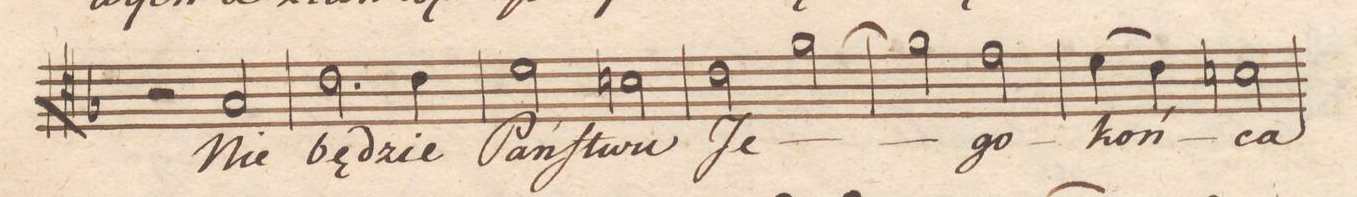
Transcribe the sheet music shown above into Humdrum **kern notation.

**kern	**text	**dynam
*I"Tenore	*	*
*clefC4	*	*
*k[b-]	*	*
*met(c|)	*	*
*M2/2	*	*
2r	.	.
2G/	Nie	.
=89	=89	=89
2.c\	bę-	.
4c\	-dzie	.
=90	=90	=90
2d\	Pań-	.
2Bn\	-stwu	.
=91	=91	=91
2c\	Je-	.
[2f\	.	.
=92	=92	=92
2f\]	.	.
2e\	-go	.
=93	=93	=93
(4d\	koń-	.
4c\)	.	.
2Bn\	-ca	.
=94	=94	=94
*-	*-	*-
